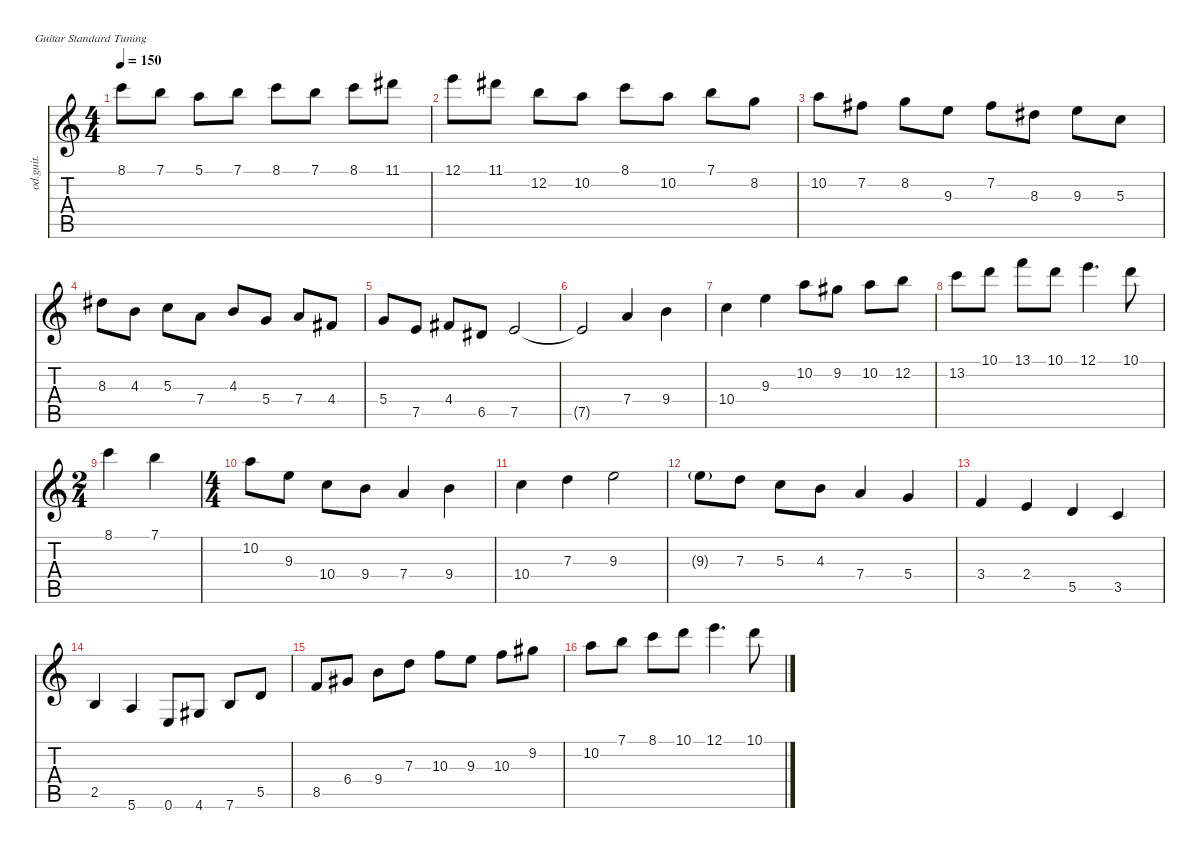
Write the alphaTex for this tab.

\defaultSystemsLayout 4
\hideDynamics
\bracketExtendMode nobrackets
\otherSystemsTrackNameOrientation horizontal
\track ("Track 2" "od.guit.") {mute instrument overdrivenguitar}
\staff {score tabs}
\tuning (E4 B3 G3 D3 A2 E2)
\ts (4 4)
\tempo 150
\clef g2
\ks c
8.1.8{dy f} 7.1.8 5.1.8 7.1.8 8.1.8 7.1.8 8.1.8 11.1{acc #}.8 |
12.1.8 11.1{acc #}.8 12.2.8 10.2.8 8.1.8 10.2.8 7.1.8 8.2.8 |
10.2.8 7.2{acc #}.8 8.2.8 9.3.8 7.2{acc #}.8 8.3{acc #}.8 9.3.8 5.3.8 |
8.3{acc #}.8 4.3.8 5.3.8 7.4.8 4.3.8 5.4.8 7.4.8 4.4{acc #}.8 |
5.4.8 7.5.8 4.4{acc #}.8 6.5{acc #}.8 7.5.2 |
7.5{t}.2 7.4.4 9.4.4 |
10.4.4 9.3.4 10.2.8 9.2{acc #}.8 10.2.8 12.2.8 |
13.2.8 10.1.8 13.1.8 10.1.8 12.1.4{d} 10.1.8 |
\ts (2 4)
\beaming (8 2 2 2 2)
8.1.4 7.1.4 |
\ts (4 4)
\beaming (8 2 2 2 2)
10.2.8 9.3.8 10.4.8 9.4.8 7.4.4{dy mf} 9.4.4 |
10.4.4 7.3.4 9.3.2 |
9.3{g}.8 7.3.8{dy f} 5.3.8 4.3.8 7.4.4 5.4.4 |
3.4.4 2.4.4 5.5.4 3.5.4 |
2.5.4 5.6.4 0.6.8 4.6{acc #}.8 7.6.8 5.5.8 |
8.5.8 6.4{acc #}.8 9.4.8 7.3.8 10.3.8 9.3.8 10.3.8 9.2{acc #}.8 |
10.2.8 7.1.8 8.1.8 10.1.8 12.1.4{d} 10.1.8
